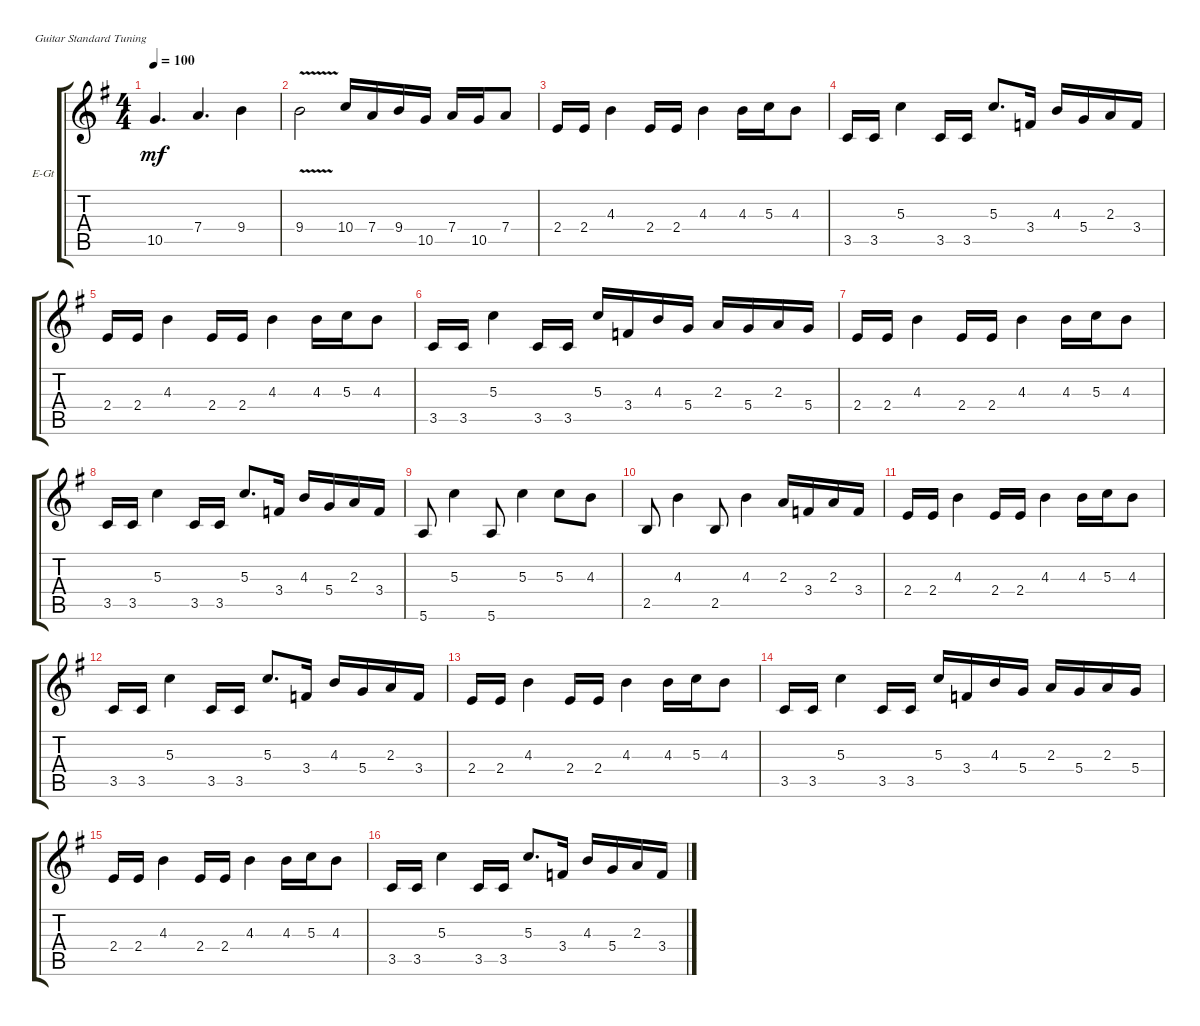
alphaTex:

\defaultSystemsLayout 4
\bracketExtendMode groupsimilarinstruments
\firstSystemTrackNameOrientation horizontal
\otherSystemsTrackNameOrientation horizontal
\track ("Electric Guitar (Clean)" "E-Gt") {instrument electricguitarclean}
\staff {score tabs}
\tuning (E4 B3 G3 D3 A2 E2)
\ts (4 4)
\tempo 100
\clef g2
\ks eminor
10.5.4{d dy mf} 7.4.4{d} 9.4.4 |
9.4{v}.2 10.4.16 7.4.16 9.4.16 10.5.16 7.4.16 10.5.16 7.4.8 |
2.4.16 2.4.16 4.3.4 2.4.16 2.4.16 4.3.4 4.3.16 5.3.16 4.3.8 |
3.5.16 3.5.16 5.3.4 3.5.16 3.5.16 5.3.8{d} 3.4.16 4.3.16 5.4.16 2.3.16 3.4.16 |
2.4.16 2.4.16 4.3.4 2.4.16 2.4.16 4.3.4 4.3.16 5.3.16 4.3.8 |
3.5.16 3.5.16 5.3.4 3.5.16 3.5.16 5.3.16 3.4.16 4.3.16 5.4.16 2.3.16 5.4.16 2.3.16 5.4.16 |
2.4.16 2.4.16 4.3.4 2.4.16 2.4.16 4.3.4 4.3.16 5.3.16 4.3.8 |
3.5.16 3.5.16 5.3.4 3.5.16 3.5.16 5.3.8{d} 3.4.16 4.3.16 5.4.16 2.3.16 3.4.16 |
5.6.8 5.3.4 5.6.8 5.3.4 5.3.8 4.3.8 |
2.5.8 4.3.4 2.5.8 4.3.4 2.3.16 3.4.16 2.3.16 3.4.16 |
2.4.16 2.4.16 4.3.4 2.4.16 2.4.16 4.3.4 4.3.16 5.3.16 4.3.8 |
3.5.16 3.5.16 5.3.4 3.5.16 3.5.16 5.3.8{d} 3.4.16 4.3.16 5.4.16 2.3.16 3.4.16 |
2.4.16 2.4.16 4.3.4 2.4.16 2.4.16 4.3.4 4.3.16 5.3.16 4.3.8 |
3.5.16 3.5.16 5.3.4 3.5.16 3.5.16 5.3.16 3.4.16 4.3.16 5.4.16 2.3.16 5.4.16 2.3.16 5.4.16 |
2.4.16 2.4.16 4.3.4 2.4.16 2.4.16 4.3.4 4.3.16 5.3.16 4.3.8 |
3.5.16 3.5.16 5.3.4 3.5.16 3.5.16 5.3.8{d} 3.4.16 4.3.16 5.4.16 2.3.16 3.4.16
